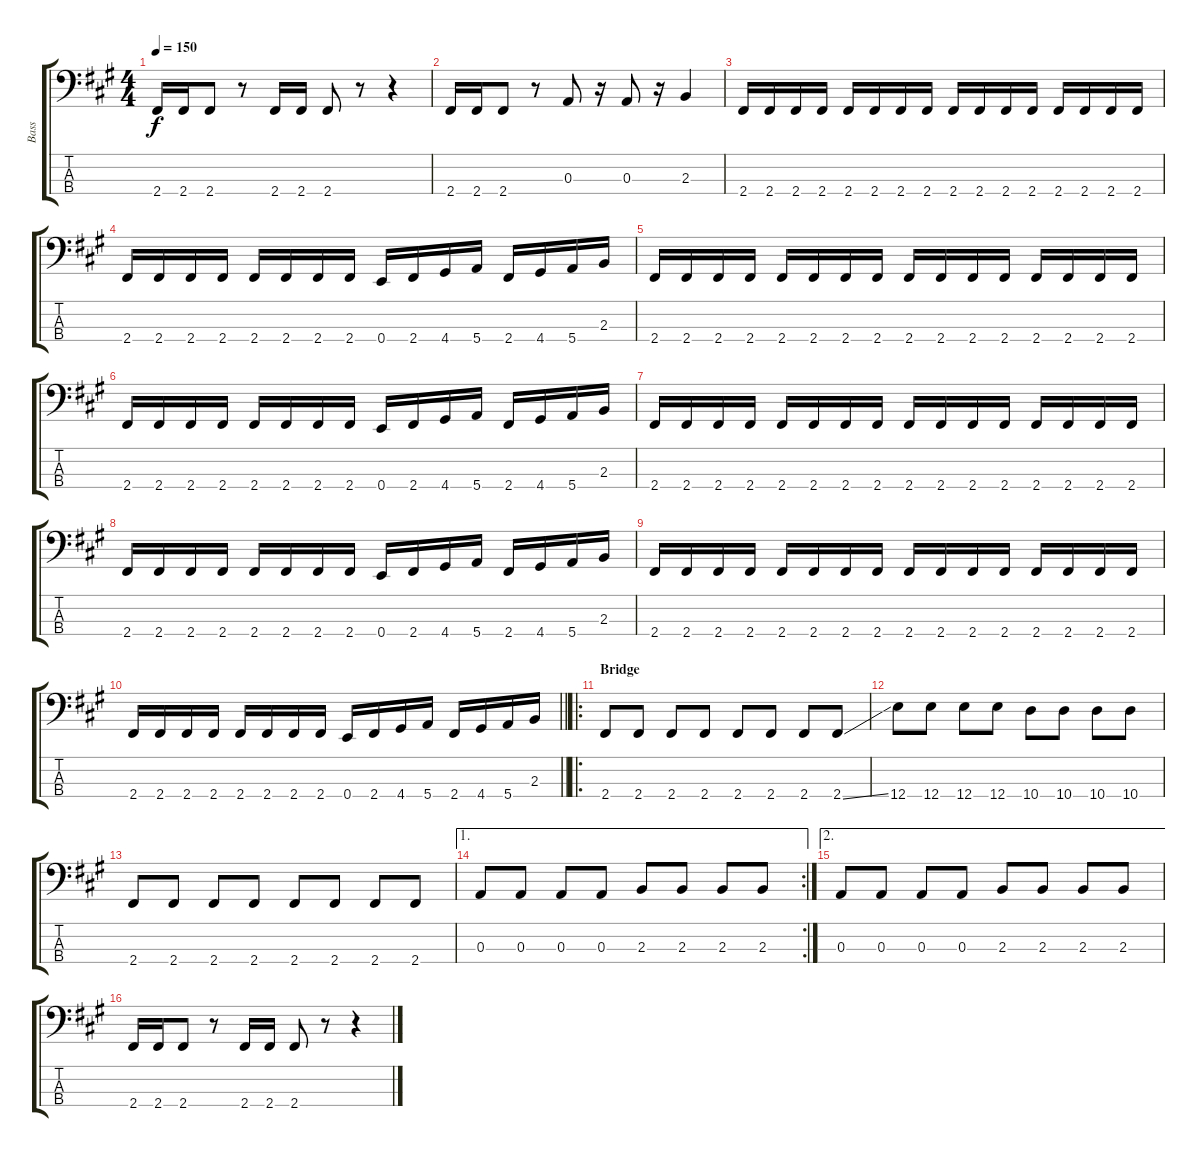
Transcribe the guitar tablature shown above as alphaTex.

\track ("Bass" "Bass") {instrument electricbassfinger}
\staff {score tabs}
\tuning (G2 D2 A1 E1) {hide}
\ts (4 4)
\tempo 150
\clef f4
\ks f#minor
2.4.16{dy f} 2.4.16 2.4.8 r.8 2.4.16 2.4.16 2.4.8 r.8 r.4 |
2.4.16 2.4.16 2.4.8 r.8 0.3.8 r.16 0.3.8 r.16 2.3.4 |
2.4.16 2.4.16 2.4.16 2.4.16 2.4.16 2.4.16 2.4.16 2.4.16 2.4.16 2.4.16 2.4.16 2.4.16 2.4.16 2.4.16 2.4.16 2.4.16 |
2.4.16 2.4.16 2.4.16 2.4.16 2.4.16 2.4.16 2.4.16 2.4.16 0.4.16 2.4.16 4.4.16 5.4.16 2.4.16 4.4.16 5.4.16 2.3.16 |
2.4.16 2.4.16 2.4.16 2.4.16 2.4.16 2.4.16 2.4.16 2.4.16 2.4.16 2.4.16 2.4.16 2.4.16 2.4.16 2.4.16 2.4.16 2.4.16 |
2.4.16 2.4.16 2.4.16 2.4.16 2.4.16 2.4.16 2.4.16 2.4.16 0.4.16 2.4.16 4.4.16 5.4.16 2.4.16 4.4.16 5.4.16 2.3.16 |
2.4.16 2.4.16 2.4.16 2.4.16 2.4.16 2.4.16 2.4.16 2.4.16 2.4.16 2.4.16 2.4.16 2.4.16 2.4.16 2.4.16 2.4.16 2.4.16 |
2.4.16 2.4.16 2.4.16 2.4.16 2.4.16 2.4.16 2.4.16 2.4.16 0.4.16 2.4.16 4.4.16 5.4.16 2.4.16 4.4.16 5.4.16 2.3.16 |
2.4.16 2.4.16 2.4.16 2.4.16 2.4.16 2.4.16 2.4.16 2.4.16 2.4.16 2.4.16 2.4.16 2.4.16 2.4.16 2.4.16 2.4.16 2.4.16 |
\barLineRight lightlight
2.4.16 2.4.16 2.4.16 2.4.16 2.4.16 2.4.16 2.4.16 2.4.16 0.4.16 2.4.16 4.4.16 5.4.16 2.4.16 4.4.16 5.4.16 2.3.16 |
\ro
\section ("" "Bridge")
2.4.8 2.4.8 2.4.8 2.4.8 2.4.8 2.4.8 2.4.8 2.4{ss}.8 |
12.4.8 12.4.8 12.4.8 12.4.8 10.4.8 10.4.8 10.4.8 10.4.8 |
2.4.8 2.4.8 2.4.8 2.4.8 2.4.8 2.4.8 2.4.8 2.4.8 |
\ae 1
\rc 2
0.3.8 0.3.8 0.3.8 0.3.8 2.3.8 2.3.8 2.3.8 2.3.8 |
\ae 2
0.3.8 0.3.8 0.3.8 0.3.8 2.3.8 2.3.8 2.3.8 2.3.8 |
2.4.16 2.4.16 2.4.8 r.8 2.4.16 2.4.16 2.4.8 r.8 r.4
